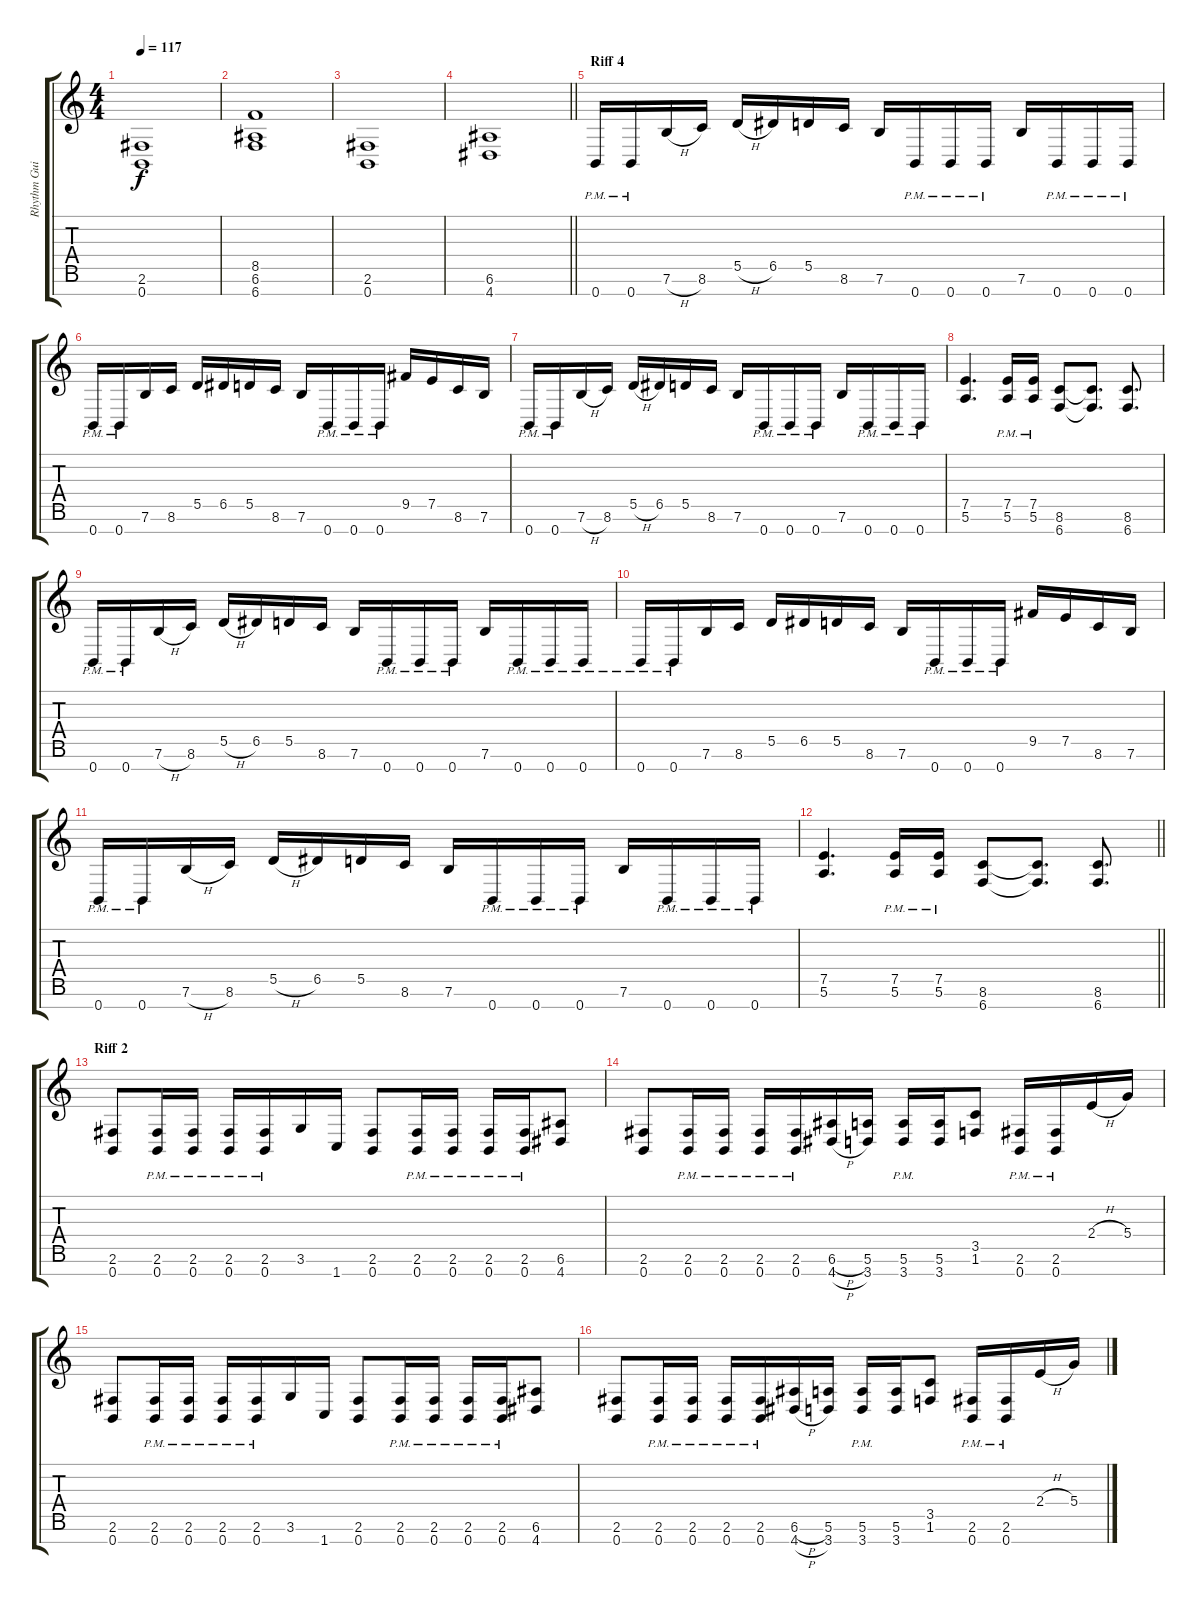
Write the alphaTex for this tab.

\track ("Rhythm Guitar 2" "Rhythm Gui") {instrument overdrivenguitar}
\staff {score tabs}
\tuning (E4 B3 G3 D3 A2 E2 B1) {hide}
\ts (4 4)
\tempo 117
\clef g2
\ks c
(2.6 0.7).1{dy f} |
(8.5 6.6 6.7).1 |
(2.6 0.7).1 |
\barLineRight lightlight
(6.6 4.7).1 |
\section ("" "Riff 4")
0.7{pm}.16 0.7{pm}.16 7.6{h}.16 8.6.16 5.5{h}.16 6.5.16 5.5.16 8.6.16 7.6.16 0.7{pm}.16 0.7{pm}.16 0.7{pm}.16 7.6.16 0.7{pm}.16 0.7{pm}.16 0.7{pm}.16 |
0.7{pm}.16 0.7{pm}.16 7.6.16 8.6.16 5.5.16 6.5.16 5.5.16 8.6.16 7.6.16 0.7{pm}.16 0.7{pm}.16 0.7{pm}.16 9.5.16 7.5.16 8.6.16 7.6.16 |
0.7{pm}.16 0.7{pm}.16 7.6{h}.16 8.6.16 5.5{h}.16 6.5.16 5.5.16 8.6.16 7.6.16 0.7{pm}.16 0.7{pm}.16 0.7{pm}.16 7.6.16 0.7{pm}.16 0.7{pm}.16 0.7{pm}.16 |
(7.5 5.6).4{d} (7.5{pm} 5.6{pm}).16 (7.5{pm} 5.6{pm}).16 (8.6 6.7).8 (8.6{t} 6.7{t}).8{d} (8.6 6.7).8{d} |
0.7{pm}.16 0.7{pm}.16 7.6{h}.16 8.6.16 5.5{h}.16 6.5.16 5.5.16 8.6.16 7.6.16 0.7{pm}.16 0.7{pm}.16 0.7{pm}.16 7.6.16 0.7{pm}.16 0.7{pm}.16 0.7{pm}.16 |
0.7{pm}.16 0.7{pm}.16 7.6.16 8.6.16 5.5.16 6.5.16 5.5.16 8.6.16 7.6.16 0.7{pm}.16 0.7{pm}.16 0.7{pm}.16 9.5.16 7.5.16 8.6.16 7.6.16 |
0.7{pm}.16 0.7{pm}.16 7.6{h}.16 8.6.16 5.5{h}.16 6.5.16 5.5.16 8.6.16 7.6.16 0.7{pm}.16 0.7{pm}.16 0.7{pm}.16 7.6.16 0.7{pm}.16 0.7{pm}.16 0.7{pm}.16 |
\barLineRight lightlight
(7.5 5.6).4{d} (7.5{pm} 5.6{pm}).16 (7.5{pm} 5.6{pm}).16 (8.6 6.7).8 (8.6{t} 6.7{t}).8{d} (8.6 6.7).8{d} |
\section ("" "Riff 2")
(2.6 0.7).8 (2.6{pm} 0.7{pm}).16 (2.6{pm} 0.7{pm}).16 (2.6{pm} 0.7{pm}).16 (2.6{pm} 0.7{pm}).16 3.6.16 1.7.16 (2.6 0.7).8 (2.6{pm} 0.7{pm}).16 (2.6{pm} 0.7{pm}).16 (2.6{pm} 0.7{pm}).16 (2.6{pm} 0.7{pm}).16 (6.6 4.7).8 |
(2.6 0.7).8 (2.6{pm} 0.7{pm}).16 (2.6{pm} 0.7{pm}).16 (2.6{pm} 0.7{pm}).16 (2.6{pm} 0.7{pm}).16 (6.6{h} 4.7{h}).16 (5.6 3.7).16 (5.6{pm} 3.7{pm}).16 (5.6 3.7).16 (3.5 1.6).8 (2.6{pm} 0.7{pm}).16 (2.6{pm} 0.7{pm}).16 2.4{h}.16 5.4.16 |
(2.6 0.7).8 (2.6{pm} 0.7{pm}).16 (2.6{pm} 0.7{pm}).16 (2.6{pm} 0.7{pm}).16 (2.6{pm} 0.7{pm}).16 3.6.16 1.7.16 (2.6 0.7).8 (2.6{pm} 0.7{pm}).16 (2.6{pm} 0.7{pm}).16 (2.6{pm} 0.7{pm}).16 (2.6{pm} 0.7{pm}).16 (6.6 4.7).8 |
(2.6 0.7).8 (2.6{pm} 0.7{pm}).16 (2.6{pm} 0.7{pm}).16 (2.6{pm} 0.7{pm}).16 (2.6{pm} 0.7{pm}).16 (6.6{h} 4.7{h}).16 (5.6 3.7).16 (5.6{pm} 3.7{pm}).16 (5.6 3.7).16 (3.5 1.6).8 (2.6{pm} 0.7{pm}).16 (2.6{pm} 0.7{pm}).16 2.4{h}.16 5.4.16
